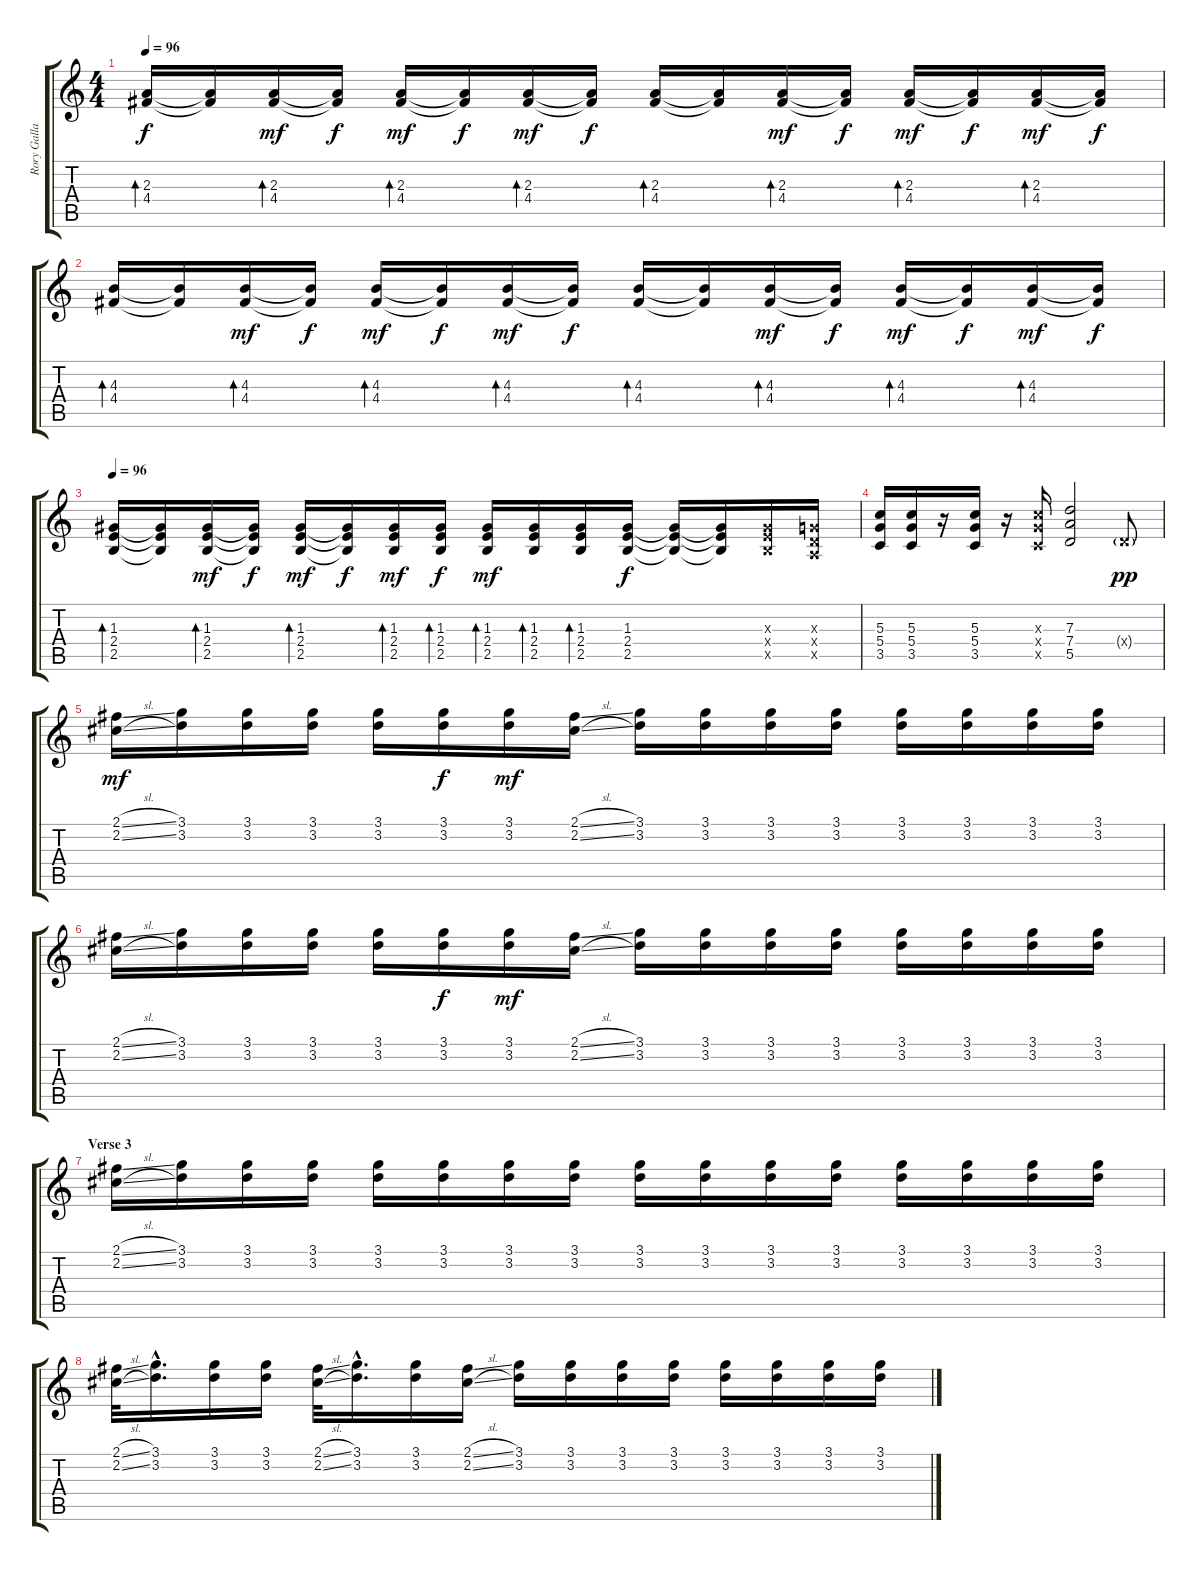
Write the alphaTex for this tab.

\track ("Rory Gallagher" "Rory Galla") {instrument electricguitarclean}
\staff {score tabs}
\tuning (E4 B3 G3 D3 A2 D2) {hide}
\ts (4 4)
\tempo 96
\clef g2
\ks c
(2.3 4.4).16{bd 60 dy f} (2.3{t} 4.4{t}).16 (2.3 4.4).16{bd 60 dy mf} (2.3{t} 4.4{t}).16{dy f} (2.3 4.4).16{bd 60 dy mf} (2.3{t} 4.4{t}).16{dy f} (2.3 4.4).16{bd 60 dy mf} (2.3{t} 4.4{t}).16{dy f} (2.3 4.4).16{bd 60} (2.3{t} 4.4{t}).16 (2.3 4.4).16{bd 60 dy mf} (2.3{t} 4.4{t}).16{dy f} (2.3 4.4).16{bd 60 dy mf} (2.3{t} 4.4{t}).16{dy f} (2.3 4.4).16{bd 60 dy mf} (2.3{t} 4.4{t}).16{dy f} |
(4.3 4.4).16{bd 60} (4.3{t} 4.4{t}).16 (4.3 4.4).16{bd 60 dy mf} (4.3{t} 4.4{t}).16{dy f} (4.3 4.4).16{bd 60 dy mf} (4.3{t} 4.4{t}).16{dy f} (4.3 4.4).16{bd 60 dy mf} (4.3{t} 4.4{t}).16{dy f} (4.3 4.4).16{bd 60} (4.3{t} 4.4{t}).16 (4.3 4.4).16{bd 60 dy mf} (4.3{t} 4.4{t}).16{dy f} (4.3 4.4).16{bd 60 dy mf} (4.3{t} 4.4{t}).16{dy f} (4.3 4.4).16{bd 60 dy mf} (4.3{t} 4.4{t}).16{dy f} |
\tempo 96
(1.3 2.4 2.5).16{bd 60} (1.3{t} 2.4{t} 2.5{t}).16 (1.3 2.4 2.5).16{bd 60 dy mf} (1.3{t} 2.4{t} 2.5{t}).16{dy f} (1.3 2.4 2.5).16{bd 60 dy mf} (1.3{t} 2.4{t} 2.5{t}).16{dy f} (1.3 2.4 2.5).16{bd 60 dy mf} (1.3 2.4 2.5).16{bd 60 dy f} (1.3 2.4 2.5).16{bd 60 dy mf} (1.3 2.4 2.5).16{bd 60} (1.3 2.4 2.5).16{bd 60} (1.3 2.4 2.5).16{dy f} (1.3{t} 2.4{t} 2.5{t}).16 (1.3{t} 2.4{t} 2.5{t}).16 (1.3{x} 2.4{x} 2.5{x}).16 (0.3{x} 0.4{x} 0.5{x}).16 |
(5.3 5.4 3.5).16 (5.3 5.4 3.5).16 r.16 (5.3 5.4 3.5).16 r.16 (5.3{x} 5.4{x} 3.5{x}).16 (7.3 7.4 5.5).2 0.4{g x}.8{dy pp volume 12} |
(2.1{sl} 2.2{sl}).16{dy mf} (3.1 3.2).16 (3.1 3.2).16 (3.1 3.2).16 (3.1 3.2).16 (3.1 3.2).16{dy f} (3.1 3.2).16{dy mf} (2.1{sl} 2.2{sl}).16 (3.1 3.2).16 (3.1 3.2).16 (3.1 3.2).16 (3.1 3.2).16 (3.1 3.2).16 (3.1 3.2).16 (3.1 3.2).16 (3.1 3.2).16 |
(2.1{sl} 2.2{sl}).16 (3.1 3.2).16 (3.1 3.2).16 (3.1 3.2).16 (3.1 3.2).16 (3.1 3.2).16{dy f} (3.1 3.2).16{dy mf} (2.1{sl} 2.2{sl}).16 (3.1 3.2).16 (3.1 3.2).16 (3.1 3.2).16 (3.1 3.2).16 (3.1 3.2).16 (3.1 3.2).16 (3.1 3.2).16 (3.1 3.2).16 |
\section ("" "Verse 3")
(2.1{sl} 2.2{sl}).16 (3.1 3.2).16 (3.1 3.2).16 (3.1 3.2).16 (3.1 3.2).16 (3.1 3.2).16 (3.1 3.2).16 (3.1 3.2).16 (3.1 3.2).16 (3.1 3.2).16 (3.1 3.2).16 (3.1 3.2).16 (3.1 3.2).16 (3.1 3.2).16 (3.1 3.2).16 (3.1 3.2).16 |
(2.1{sl} 2.2{sl}).32 (3.1{hac} 3.2{hac}).16{d} (3.1 3.2).16 (3.1 3.2).16 (2.1{sl} 2.2{sl}).32 (3.1{hac} 3.2{hac}).16{d} (3.1 3.2).16 (2.1{sl} 2.2{sl}).16 (3.1 3.2).16 (3.1 3.2).16 (3.1 3.2).16 (3.1 3.2).16 (3.1 3.2).16 (3.1 3.2).16 (3.1 3.2).16 (3.1 3.2).16
